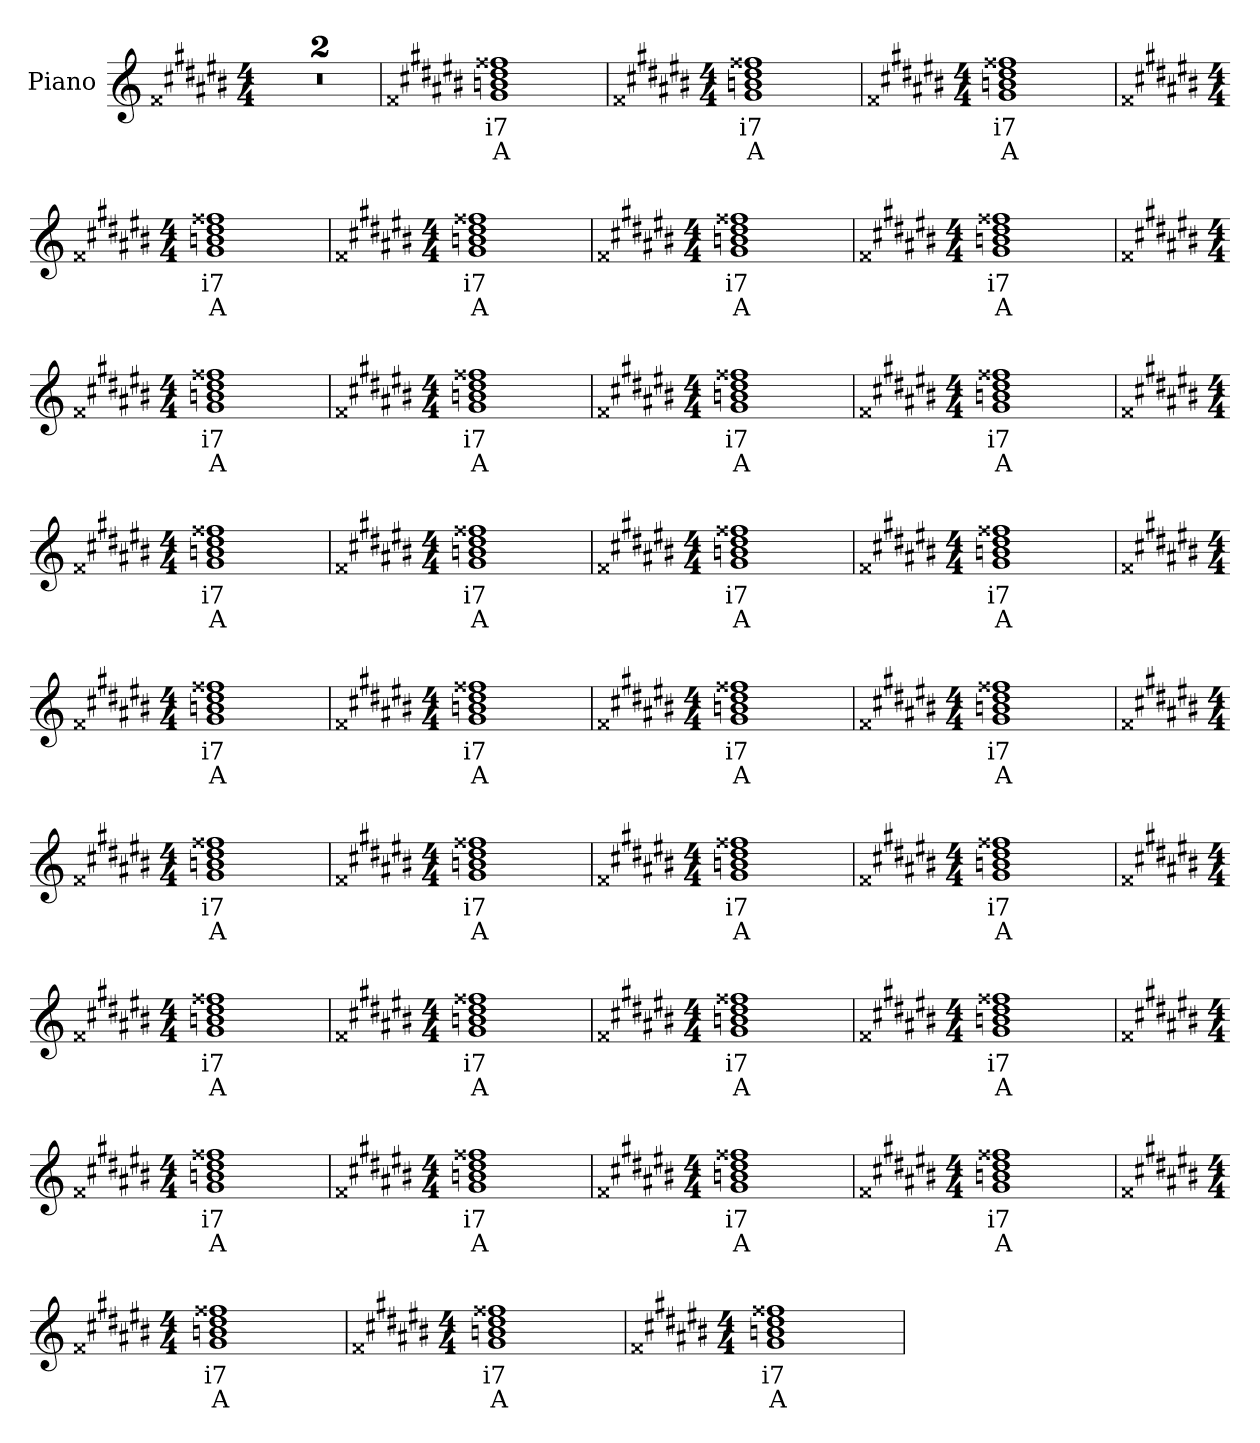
**kern	**text	**text
*part1	*part1	*part1
*staff1	*staff1	*staff1
*I"Piano	*	*
*I'Pno	*	*
*k[f##c#g#d#a#e#b#]	*	*
*G#:	*	*
*M4/4	*	*
=	=	=
1r	.	.
=	=	=
*k[f##c#g#d#a#e#b#]	*	*
*G#:	*	*
*M4/4	*	*
1r	.	.
=	=	=
*k[f##c#g#d#a#e#b#]	*	*
*G#:	*	*
1g# 1bn 1dd# 1ff##	i7	A
=	=	=
*k[f##c#g#d#a#e#b#]	*	*
*G#:	*	*
*M4/4	*	*
1g# 1bn 1dd# 1ff##	i7	A
=	=	=
*k[f##c#g#d#a#e#b#]	*	*
*G#:	*	*
*M4/4	*	*
1g# 1bn 1dd# 1ff##	i7	A
=	=	=
*k[f##c#g#d#a#e#b#]	*	*
*G#:	*	*
*M4/4	*	*
1g# 1bn 1dd# 1ff##	i7	A
=	=	=
*k[f##c#g#d#a#e#b#]	*	*
*G#:	*	*
*M4/4	*	*
1g# 1bn 1dd# 1ff##	i7	A
=	=	=
*k[f##c#g#d#a#e#b#]	*	*
*G#:	*	*
*M4/4	*	*
1g# 1bn 1dd# 1ff##	i7	A
=	=	=
*k[f##c#g#d#a#e#b#]	*	*
*G#:	*	*
*M4/4	*	*
1g# 1bn 1dd# 1ff##	i7	A
=	=	=
*k[f##c#g#d#a#e#b#]	*	*
*G#:	*	*
*M4/4	*	*
1g# 1bn 1dd# 1ff##	i7	A
=	=	=
*k[f##c#g#d#a#e#b#]	*	*
*G#:	*	*
*M4/4	*	*
1g# 1bn 1dd# 1ff##	i7	A
=	=	=
*k[f##c#g#d#a#e#b#]	*	*
*G#:	*	*
*M4/4	*	*
1g# 1bn 1dd# 1ff##	i7	A
=	=	=
*k[f##c#g#d#a#e#b#]	*	*
*G#:	*	*
*M4/4	*	*
1g# 1bn 1dd# 1ff##	i7	A
=	=	=
*k[f##c#g#d#a#e#b#]	*	*
*G#:	*	*
*M4/4	*	*
1g# 1bn 1dd# 1ff##	i7	A
=	=	=
*k[f##c#g#d#a#e#b#]	*	*
*G#:	*	*
*M4/4	*	*
1g# 1bn 1dd# 1ff##	i7	A
=	=	=
*k[f##c#g#d#a#e#b#]	*	*
*G#:	*	*
*M4/4	*	*
1g# 1bn 1dd# 1ff##	i7	A
=	=	=
*k[f##c#g#d#a#e#b#]	*	*
*G#:	*	*
*M4/4	*	*
1g# 1bn 1dd# 1ff##	i7	A
=	=	=
*k[f##c#g#d#a#e#b#]	*	*
*G#:	*	*
*M4/4	*	*
1g# 1bn 1dd# 1ff##	i7	A
=	=	=
*k[f##c#g#d#a#e#b#]	*	*
*G#:	*	*
*M4/4	*	*
1g# 1bn 1dd# 1ff##	i7	A
=	=	=
*k[f##c#g#d#a#e#b#]	*	*
*G#:	*	*
*M4/4	*	*
1g# 1bn 1dd# 1ff##	i7	A
=	=	=
*k[f##c#g#d#a#e#b#]	*	*
*G#:	*	*
*M4/4	*	*
1g# 1bn 1dd# 1ff##	i7	A
=	=	=
*k[f##c#g#d#a#e#b#]	*	*
*G#:	*	*
*M4/4	*	*
1g# 1bn 1dd# 1ff##	i7	A
=	=	=
*k[f##c#g#d#a#e#b#]	*	*
*G#:	*	*
*M4/4	*	*
1g# 1bn 1dd# 1ff##	i7	A
=	=	=
*k[f##c#g#d#a#e#b#]	*	*
*G#:	*	*
*M4/4	*	*
1g# 1bn 1dd# 1ff##	i7	A
=	=	=
*k[f##c#g#d#a#e#b#]	*	*
*G#:	*	*
*M4/4	*	*
1g# 1bn 1dd# 1ff##	i7	A
=	=	=
*k[f##c#g#d#a#e#b#]	*	*
*G#:	*	*
*M4/4	*	*
1g# 1bn 1dd# 1ff##	i7	A
=	=	=
*k[f##c#g#d#a#e#b#]	*	*
*G#:	*	*
*M4/4	*	*
1g# 1bn 1dd# 1ff##	i7	A
=	=	=
*k[f##c#g#d#a#e#b#]	*	*
*G#:	*	*
*M4/4	*	*
1g# 1bn 1dd# 1ff##	i7	A
=	=	=
*k[f##c#g#d#a#e#b#]	*	*
*G#:	*	*
*M4/4	*	*
1g# 1bn 1dd# 1ff##	i7	A
=	=	=
*k[f##c#g#d#a#e#b#]	*	*
*G#:	*	*
*M4/4	*	*
1g# 1bn 1dd# 1ff##	i7	A
=	=	=
*k[f##c#g#d#a#e#b#]	*	*
*G#:	*	*
*M4/4	*	*
1g# 1bn 1dd# 1ff##	i7	A
=	=	=
*k[f##c#g#d#a#e#b#]	*	*
*G#:	*	*
*M4/4	*	*
1g# 1bn 1dd# 1ff##	i7	A
=	=	=
*k[f##c#g#d#a#e#b#]	*	*
*G#:	*	*
*M4/4	*	*
1g# 1bn 1dd# 1ff##	i7	A
=	=	=
*k[f##c#g#d#a#e#b#]	*	*
*G#:	*	*
*M4/4	*	*
1g# 1bn 1dd# 1ff##	i7	A
=	=	=
*k[f##c#g#d#a#e#b#]	*	*
*G#:	*	*
*M4/4	*	*
1g# 1bn 1dd# 1ff##	i7	A
=	=	=
*k[f##c#g#d#a#e#b#]	*	*
*G#:	*	*
*M4/4	*	*
1g# 1bn 1dd# 1ff##	i7	A
=	=	=
*-	*-	*-
